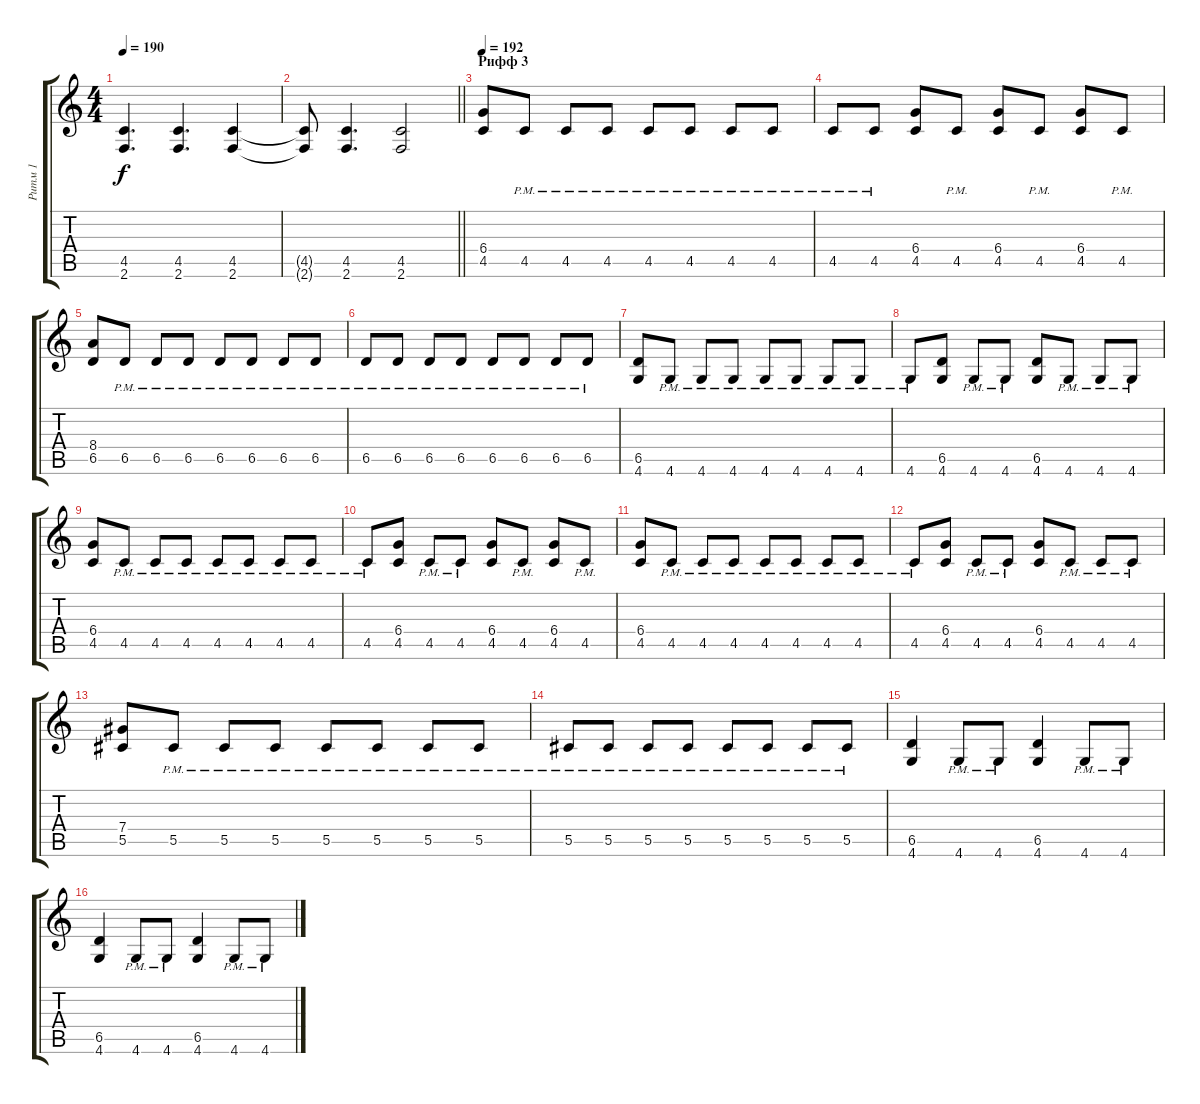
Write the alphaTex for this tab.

\track ("Ритм 1" "Ритм 1") {instrument distortionguitar}
\staff {score tabs}
\tuning (Eb4 Bb3 Gb3 Db3 Ab2 Eb2) {hide}
\ts (4 4)
\tempo 190
\clef g2
\ks c
(4.5 2.6).4{d dy f} (4.5 2.6).4{d} (4.5 2.6).4 |
\barLineRight lightlight
(4.5{t} 2.6{t}).8 (4.5 2.6).4{d} (4.5 2.6).2 |
\section ("" "Рифф 3")
\tempo 192
(6.4 4.5).8 4.5{pm}.8 4.5{pm}.8 4.5{pm}.8 4.5{pm}.8 4.5{pm}.8 4.5{pm}.8 4.5{pm}.8 |
4.5{pm}.8 4.5{pm}.8 (6.4 4.5).8 4.5{pm}.8 (6.4 4.5).8 4.5{pm}.8 (6.4 4.5).8 4.5{pm}.8 |
(8.4 6.5).8 6.5{pm}.8 6.5{pm}.8 6.5{pm}.8 6.5{pm}.8 6.5{pm}.8 6.5{pm}.8 6.5{pm}.8 |
6.5{pm}.8 6.5{pm}.8 6.5{pm}.8 6.5{pm}.8 6.5{pm}.8 6.5{pm}.8 6.5{pm}.8 6.5{pm}.8 |
(6.5 4.6).8 4.6{pm}.8 4.6{pm}.8 4.6{pm}.8 4.6{pm}.8 4.6{pm}.8 4.6{pm}.8 4.6{pm}.8 |
4.6{pm}.8 (6.5 4.6).8 4.6{pm}.8 4.6{pm}.8 (6.5 4.6).8 4.6{pm}.8 4.6{pm}.8 4.6{pm}.8 |
(6.4 4.5).8 4.5{pm}.8 4.5{pm}.8 4.5{pm}.8 4.5{pm}.8 4.5{pm}.8 4.5{pm}.8 4.5{pm}.8 |
4.5{pm}.8 (6.4 4.5).8 4.5{pm}.8 4.5{pm}.8 (6.4 4.5).8 4.5{pm}.8 (6.4 4.5).8 4.5{pm}.8 |
(6.4 4.5).8 4.5{pm}.8 4.5{pm}.8 4.5{pm}.8 4.5{pm}.8 4.5{pm}.8 4.5{pm}.8 4.5{pm}.8 |
4.5{pm}.8 (6.4 4.5).8 4.5{pm}.8 4.5{pm}.8 (6.4 4.5).8 4.5{pm}.8 4.5{pm}.8 4.5{pm}.8 |
(7.4 5.5).8 5.5{pm}.8 5.5{pm}.8 5.5{pm}.8 5.5{pm}.8 5.5{pm}.8 5.5{pm}.8 5.5{pm}.8 |
5.5{pm}.8 5.5{pm}.8 5.5{pm}.8 5.5{pm}.8 5.5{pm}.8 5.5{pm}.8 5.5{pm}.8 5.5{pm}.8 |
(6.5 4.6).4 4.6{pm}.8 4.6{pm}.8 (6.5 4.6).4 4.6{pm}.8 4.6{pm}.8 |
(6.5 4.6).4 4.6{pm}.8 4.6{pm}.8 (6.5 4.6).4 4.6{pm}.8 4.6{pm}.8
